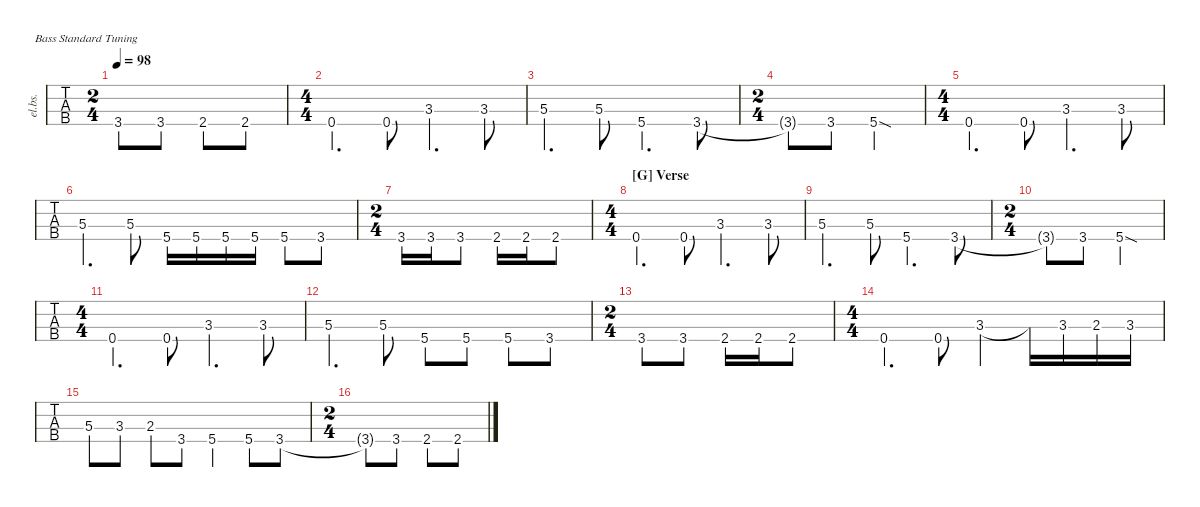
\defaultSystemsLayout 4
\hideDynamics
\bracketExtendMode nobrackets
\otherSystemsTrackNameOrientation horizontal
\track ("Bass" "el.bs.") {instrument electricbassfinger}
\staff {tabs}
\tuning (G2 D2 A1 E1)
\ts (2 4)
\beaming (8 2 2)
\tempo 98
\clef f4
\ks eminor
3.4{t acc forcenatural}.8{dy mf} 3.4{st acc forcenatural}.8 2.4{acc #}.8 2.4{acc #}.8 |
\ts (4 4)
\beaming (8 2 2 2 2)
0.4{acc forcenatural}.4{d} 0.4{acc forcenatural}.8 3.3{acc forcenatural}.4{d} 3.3{st acc forcenatural}.8 |
5.3{acc forcenatural}.4{d} 5.3{acc forcenatural}.8 5.4{acc forcenatural}.4{d} 3.4{acc forcenatural}.8 |
\ts (2 4)
\beaming (8 2 2)
3.4{t acc forcenatural}.8 3.4{st acc forcenatural}.8 5.4{sod acc forcenatural}.4 |
\ts (4 4)
\beaming (8 2 2 2 2)
0.4{acc forcenatural}.4{d} 0.4{acc forcenatural}.8 3.3{acc forcenatural}.4{d} 3.3{st acc forcenatural}.8 |
5.3{acc forcenatural}.4{d} 5.3{acc forcenatural}.8 5.4{acc forcenatural}.16 5.4{acc forcenatural}.16 5.4{acc forcenatural}.16 5.4{acc forcenatural}.16 5.4{acc forcenatural}.8 3.4{acc forcenatural}.8 |
\ts (2 4)
\beaming (8 2 2)
3.4{acc forcenatural}.16 3.4{acc forcenatural}.16 3.4{acc forcenatural}.8 2.4{acc #}.16 2.4{acc #}.16 2.4{acc #}.8 |
\ts (4 4)
\beaming (8 2 2 2 2)
\section ("G" "Verse")
0.4{acc forcenatural}.4{d} 0.4{acc forcenatural}.8 3.3{acc forcenatural}.4{d} 3.3{st acc forcenatural}.8 |
5.3{acc forcenatural}.4{d} 5.3{acc forcenatural}.8 5.4{acc forcenatural}.4{d} 3.4{acc forcenatural}.8 |
\ts (2 4)
\beaming (8 2 2)
3.4{t acc forcenatural}.8 3.4{st acc forcenatural}.8 5.4{sod acc forcenatural}.4 |
\ts (4 4)
\beaming (8 2 2 2 2)
0.4{acc forcenatural}.4{d} 0.4{acc forcenatural}.8 3.3{acc forcenatural}.4{d} 3.3{st acc forcenatural}.8 |
5.3{acc forcenatural}.4{d} 5.3{acc forcenatural}.8 5.4{acc forcenatural}.8 5.4{st acc forcenatural}.8 5.4{acc forcenatural}.8 3.4{st acc forcenatural}.8 |
\ts (2 4)
\beaming (8 2 2)
3.4{acc forcenatural}.8 3.4{acc forcenatural}.8 2.4{acc #}.16 2.4{acc #}.16 2.4{acc #}.8 |
\ts (4 4)
\beaming (8 2 2 2 2)
0.4{acc forcenatural}.4{d} 0.4{acc forcenatural}.8 3.3{acc forcenatural}.4 3.3{t acc forcenatural}.16 3.3{acc forcenatural}.16 2.3{acc forcenatural}.16 3.3{acc forcenatural}.16 |
5.3{st acc forcenatural}.8 3.3{st acc forcenatural}.8 2.3{st acc forcenatural}.8 3.4{st acc forcenatural}.8 5.4{acc forcenatural}.4 5.4{acc forcenatural}.8 3.4{acc forcenatural}.8 |
\ts (2 4)
\beaming (8 2 2)
3.4{t acc forcenatural}.8 3.4{acc forcenatural}.8 2.4{acc #}.8 2.4{acc #}.8
